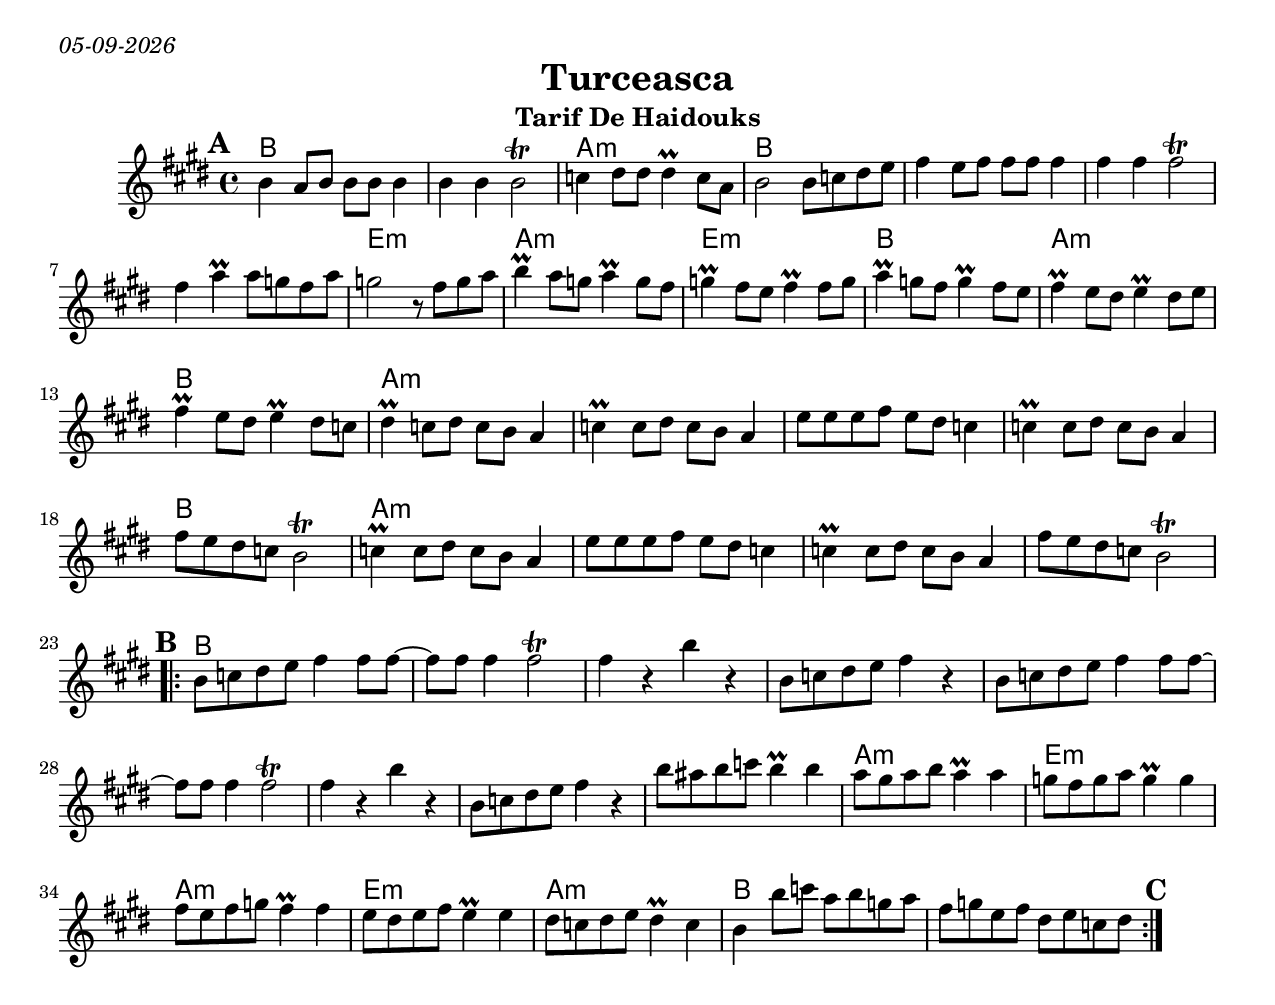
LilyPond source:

\version "2.20.0"
\include "english.ly"
\paper{
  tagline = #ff
  print-all-headers = ##t
  #(set-paper-size "letter")
}
date = #(strftime "%d-%m-%Y" (localtime (current-time)))

\markup{ \italic{ \date }  }

%\markup{ Got something to say? }

global = {
  \clef treble
  \key g \major

  \time 4/4
  \set Score.markFormatter = #format-mark-box-alphabet
}

%#################################### Melody ########################
melody = \relative c' {
  \global
  %\partial 4 g4    %lead in notes
  \mark \default
   d4 c8 d d d d4
   d4 d d2\trill
   ef4 fs8 fs fs4 \prall ef8 c
   d2 d8 ef fs g

   a4 g8 a a a a4|
   a4 a a2 \trill
   a4 c \prall c8 bf a c
   bf2 r8 a bf c

   d4\prall c8 bf c4\prall bf8 a
   bf4 \prall a8 g a4 \prall a8 bf % end 2nd line
   c4 \prall bf8 a bf4 \prall a8 g
   a4 \prall g8 fs g4\prall fs8 g

   a4 \prall g8 fs g4 \prall fs8 ef
   fs4\prall ef8 fs ef d c4 % 3rd line
   ef4 \prall ef8 fs ef d c4
   g'8 g g a g fs ef4
   ef4 \prall ef8 fs ef d c4
   a'8 g fs ef d2 \trill %end 4

 ef4 \prall ef8 fs ef d c4
   g'8 g g a g fs ef4
   ef4 \prall ef8 fs ef d c4
   a'8 g fs ef d2 \trill %end 4
 \break

  \repeat volta 2{
    \mark \default
   d8 ef fs g a4  a8 a~
   a8 a a4 a2\trill
   a4 r d4 r
   d,8 ef fs g a4 r


   d,8 ef fs g a4 a8 a~
   a8 a a4 a2 \trill
   a4 r d r
   d,8 ef fs g a4 r|

   d8 cs d ef d4\prall d
   c8 b c d c4\prall c
   bf8 a bf c bf4\prall bf
   a8 g a bf a4\prall a

   g8 fs g a g4\prall g
   fs8 ef fs g fs4\prall ef|
   d4 d'8 ef c d bf c
   a8 bf g a fs g ef fs
  }
  \alternative {
    { }
    { }
  }

  \repeat volta 2{
    \mark \default
  }

}
%#### ############# Chords #######################
harmonies = \chordmode {
 d1*2
 c1:m
 d1*4
 g1:m
 c1:m
 g1:m
 d1
 c1:m
 d1
 c1*4:m
 d1
 c1*4:m
 %b
 d1*9
 c1:m
 g1:m
 c1:m
 g1:m
 c1:m
 d1*3
}

\score {\transpose c a
  % transpose score below
  %\transpose c d
  <<
    \new ChordNames {
      \set chordChanges = ##f
      \harmonies
    }
    \new Staff   \melody
  >>
  \header{
    title= "Turceasca"
    subtitle="Tarif De Haidouks"
    composer= ""\version "2.22.2"

    instrument =""
    arranger= ""
  }
  \layout{indent = 1.0\cm}
  \midi {
    \tempo 4 = 120

    % \midi { }
  }
}
%{
% more verses:
\markup{}
\markup {
  \font-size #2
  \fill-line {
    \hspace #0.1 % distance from left margin
    \column {
      \line { "1."
\column {
 ""
}
      }
      \hspace #0.2 % vertical distance between verses
      \line { "2."
\column {
""
}
      }
    }
    \hspace #0.1  % horiz. distance between columns
    \column {
      \line { "3."
\column {
 ""
}
      }
      \hspace #0.2 % distance between verses
      \line { "4."
\column {
""
}
      }
    }
    \hspace #0.1 % distance to right margin
  }
}

%}